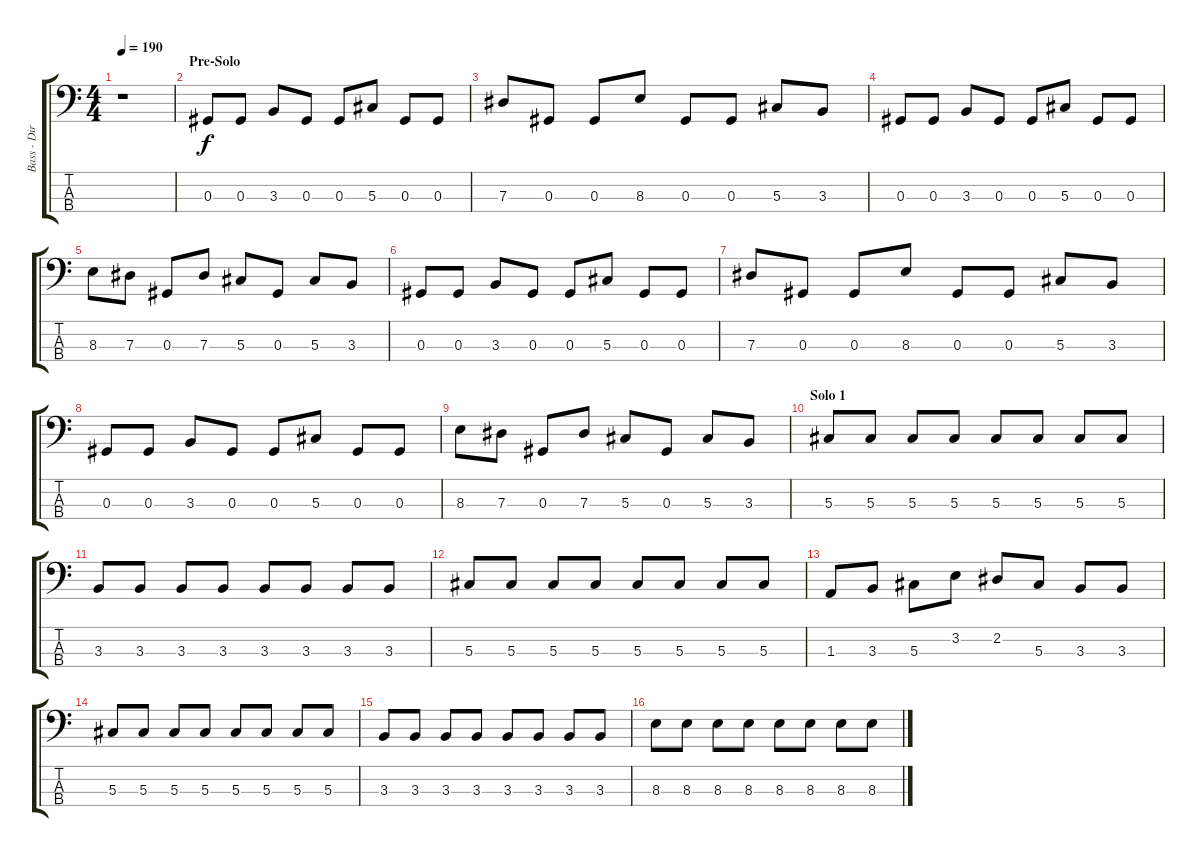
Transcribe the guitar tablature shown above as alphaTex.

\track ("Bass - Dirk Schlächter" "Bass - Dir") {instrument electricbassfinger}
\staff {score tabs}
\tuning (Gb2 Db2 Ab1 Eb1) {hide}
\ts (4 4)
\tempo 190
\clef f4
\ks c
r.1{dy f} |
\section ("" "Pre-Solo")
0.3.8 0.3.8 3.3.8 0.3.8 0.3.8 5.3.8 0.3.8 0.3.8 |
7.3.8 0.3.8 0.3.8 8.3.8 0.3.8 0.3.8 5.3.8 3.3.8 |
0.3.8 0.3.8 3.3.8 0.3.8 0.3.8 5.3.8 0.3.8 0.3.8 |
8.3.8 7.3.8 0.3.8 7.3.8 5.3.8 0.3.8 5.3.8 3.3.8 |
0.3.8 0.3.8 3.3.8 0.3.8 0.3.8 5.3.8 0.3.8 0.3.8 |
7.3.8 0.3.8 0.3.8 8.3.8 0.3.8 0.3.8 5.3.8 3.3.8 |
0.3.8 0.3.8 3.3.8 0.3.8 0.3.8 5.3.8 0.3.8 0.3.8 |
8.3.8 7.3.8 0.3.8 7.3.8 5.3.8 0.3.8 5.3.8 3.3.8 |
\section ("" "Solo 1")
5.3.8 5.3.8 5.3.8 5.3.8 5.3.8 5.3.8 5.3.8 5.3.8 |
3.3.8 3.3.8 3.3.8 3.3.8 3.3.8 3.3.8 3.3.8 3.3.8 |
5.3.8 5.3.8 5.3.8 5.3.8 5.3.8 5.3.8 5.3.8 5.3.8 |
1.3.8 3.3.8 5.3.8 3.2.8 2.2.8 5.3.8 3.3.8 3.3.8 |
5.3.8 5.3.8 5.3.8 5.3.8 5.3.8 5.3.8 5.3.8 5.3.8 |
3.3.8 3.3.8 3.3.8 3.3.8 3.3.8 3.3.8 3.3.8 3.3.8 |
8.3.8 8.3.8 8.3.8 8.3.8 8.3.8 8.3.8 8.3.8 8.3.8
